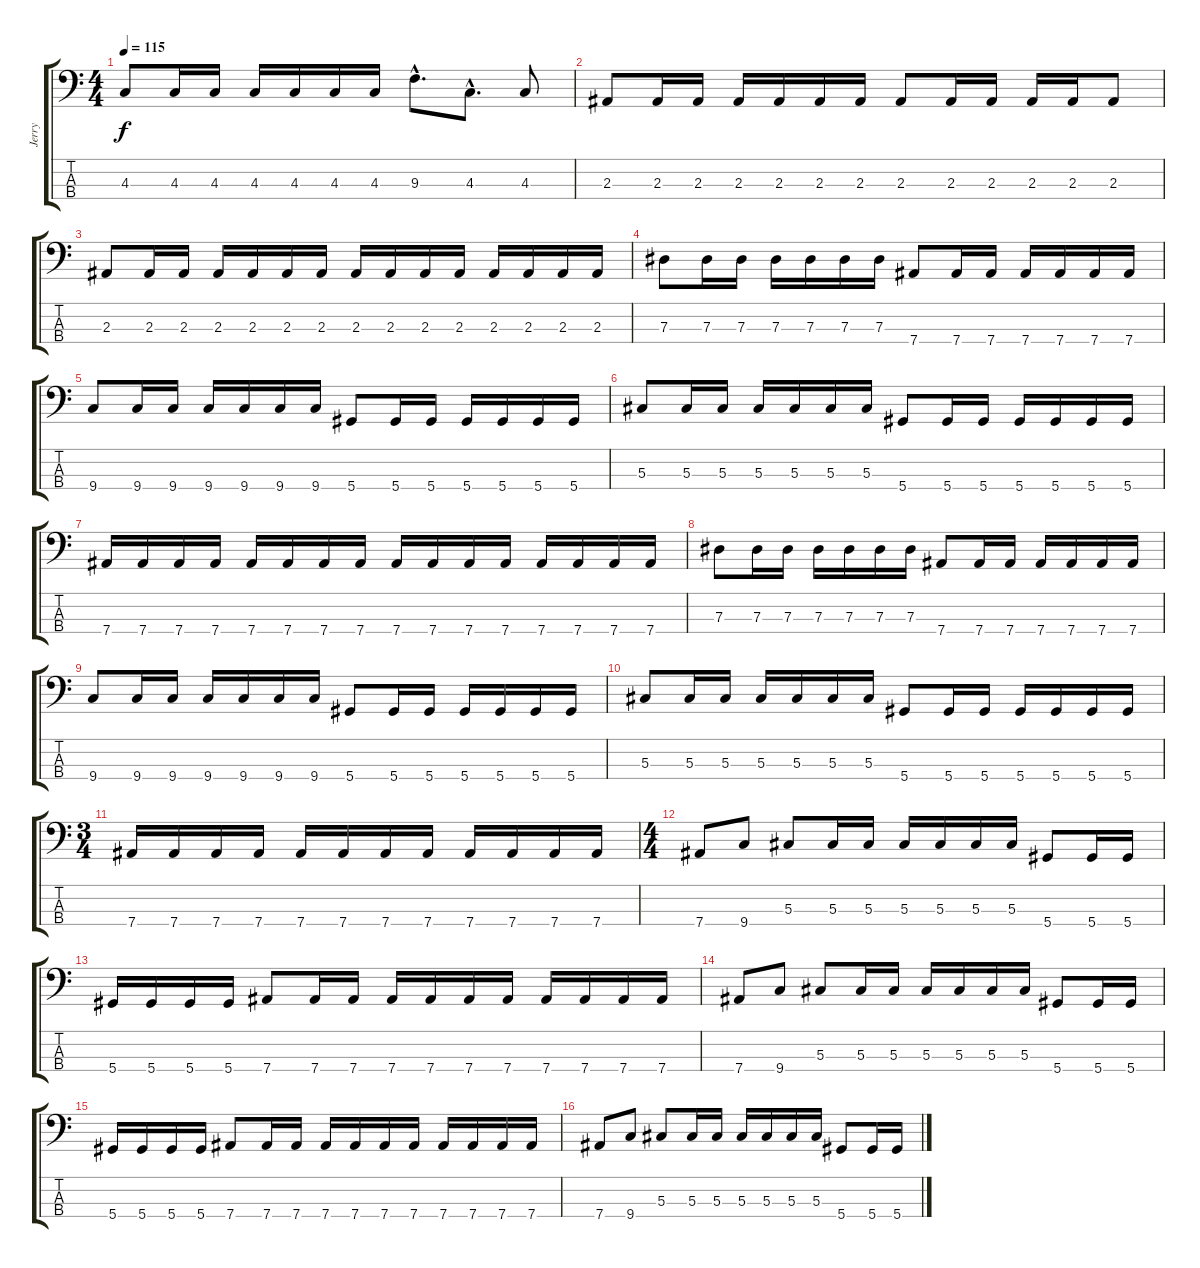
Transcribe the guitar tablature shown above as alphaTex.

\track ("Jerry" "Jerry") {instrument electricbassfinger}
\staff {score tabs}
\tuning (Gb2 Db2 Ab1 Eb1) {hide}
\ts (4 4)
\tempo 115
\clef f4
\ks c
4.3.8{dy f} 4.3.16 4.3.16 4.3.16 4.3.16 4.3.16 4.3.16 9.3{hac}.8{d} 4.3{hac}.8{d} 4.3.8 |
2.3.8 2.3.16 2.3.16 2.3.16 2.3.16 2.3.16 2.3.16 2.3.8 2.3.16 2.3.16 2.3.16 2.3.16 2.3.8 |
2.3.8 2.3.16 2.3.16 2.3.16 2.3.16 2.3.16 2.3.16 2.3.16 2.3.16 2.3.16 2.3.16 2.3.16 2.3.16 2.3.16 2.3.16 |
7.3.8 7.3.16 7.3.16 7.3.16 7.3.16 7.3.16 7.3.16 7.4.8 7.4.16 7.4.16 7.4.16 7.4.16 7.4.16 7.4.16 |
9.4.8 9.4.16 9.4.16 9.4.16 9.4.16 9.4.16 9.4.16 5.4.8 5.4.16 5.4.16 5.4.16 5.4.16 5.4.16 5.4.16 |
5.3.8 5.3.16 5.3.16 5.3.16 5.3.16 5.3.16 5.3.16 5.4.8 5.4.16 5.4.16 5.4.16 5.4.16 5.4.16 5.4.16 |
7.4.16 7.4.16 7.4.16 7.4.16 7.4.16 7.4.16 7.4.16 7.4.16 7.4.16 7.4.16 7.4.16 7.4.16 7.4.16 7.4.16 7.4.16 7.4.16 |
7.3.8 7.3.16 7.3.16 7.3.16 7.3.16 7.3.16 7.3.16 7.4.8 7.4.16 7.4.16 7.4.16 7.4.16 7.4.16 7.4.16 |
9.4.8 9.4.16 9.4.16 9.4.16 9.4.16 9.4.16 9.4.16 5.4.8 5.4.16 5.4.16 5.4.16 5.4.16 5.4.16 5.4.16 |
5.3.8 5.3.16 5.3.16 5.3.16 5.3.16 5.3.16 5.3.16 5.4.8 5.4.16 5.4.16 5.4.16 5.4.16 5.4.16 5.4.16 |
\ts (3 4)
7.4.16 7.4.16 7.4.16 7.4.16 7.4.16 7.4.16 7.4.16 7.4.16 7.4.16 7.4.16 7.4.16 7.4.16 |
\ts (4 4)
7.4.8 9.4.8 5.3.8 5.3.16 5.3.16 5.3.16 5.3.16 5.3.16 5.3.16 5.4.8 5.4.16 5.4.16 |
5.4.16 5.4.16 5.4.16 5.4.16 7.4.8 7.4.16 7.4.16 7.4.16 7.4.16 7.4.16 7.4.16 7.4.16 7.4.16 7.4.16 7.4.16 |
7.4.8 9.4.8 5.3.8 5.3.16 5.3.16 5.3.16 5.3.16 5.3.16 5.3.16 5.4.8 5.4.16 5.4.16 |
5.4.16 5.4.16 5.4.16 5.4.16 7.4.8 7.4.16 7.4.16 7.4.16 7.4.16 7.4.16 7.4.16 7.4.16 7.4.16 7.4.16 7.4.16 |
7.4.8 9.4.8 5.3.8 5.3.16 5.3.16 5.3.16 5.3.16 5.3.16 5.3.16 5.4.8 5.4.16 5.4.16
